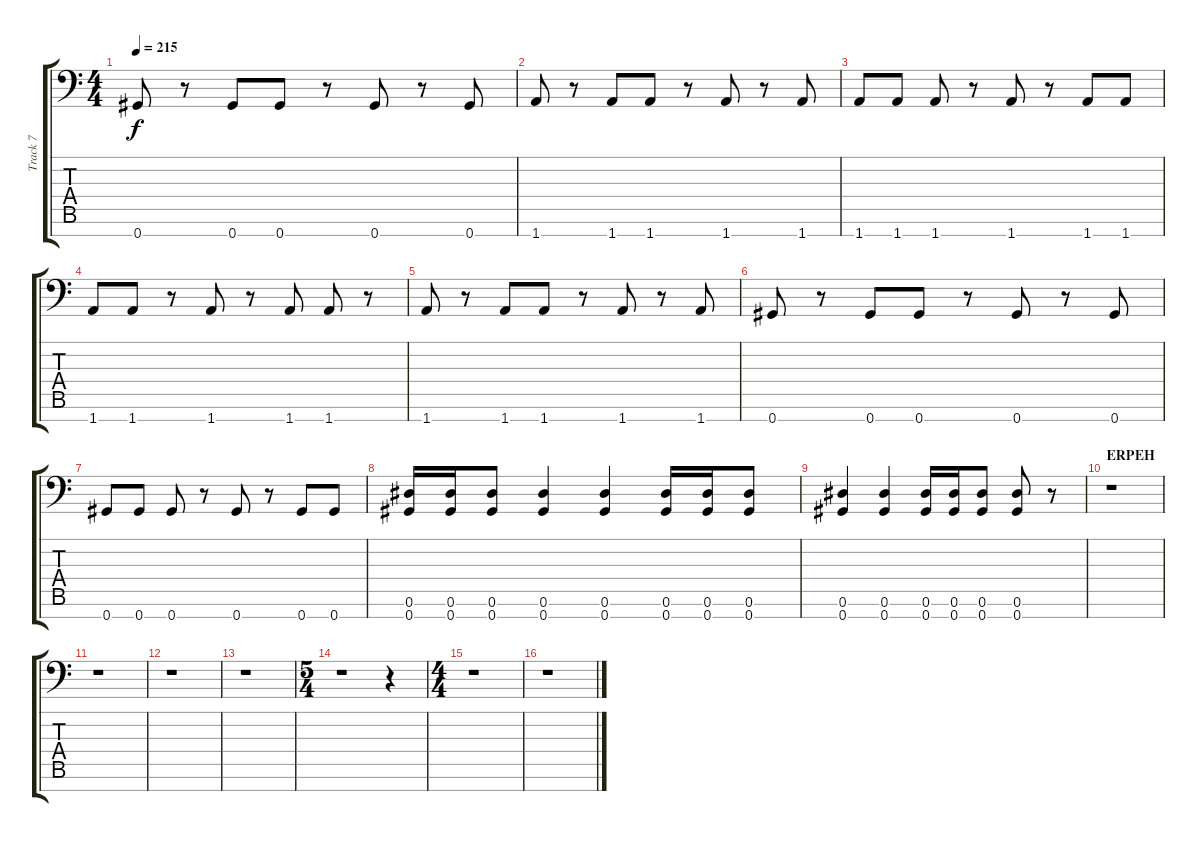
\track ("Track 7" "Track 7") {instrument distortionguitar}
\staff {score tabs}
\tuning (Eb4 Bb3 Gb3 Db3 Ab2 Eb2 Ab1) {hide}
\ts (4 4)
\tempo 215
\clef f4
\ks c
0.7.8{dy f} r.8 0.7.8 0.7.8 r.8 0.7.8 r.8 0.7.8 |
1.7.8 r.8 1.7.8 1.7.8 r.8 1.7.8 r.8 1.7.8 |
1.7.8 1.7.8 1.7.8 r.8 1.7.8 r.8 1.7.8 1.7.8 |
1.7.8 1.7.8 r.8 1.7.8 r.8 1.7.8 1.7.8 r.8 |
1.7.8 r.8 1.7.8 1.7.8 r.8 1.7.8 r.8 1.7.8 |
0.7.8 r.8 0.7.8 0.7.8 r.8 0.7.8 r.8 0.7.8 |
0.7.8 0.7.8 0.7.8 r.8 0.7.8 r.8 0.7.8 0.7.8 |
(0.6 0.7).16 (0.6 0.7).16 (0.6 0.7).8 (0.6 0.7).4 (0.6 0.7).4 (0.6 0.7).16 (0.6 0.7).16 (0.6 0.7).8 |
(0.6 0.7).4 (0.6 0.7).4 (0.6 0.7).16 (0.6 0.7).16 (0.6 0.7).8 (0.6 0.7).8 r.8 |
\section ("" "ERPEH")
r.1 |
r.1 |
r.1 |
r.1 |
\ts (5 4)
r.1 r.4 |
\ts (4 4)
r.1 |
r.1
